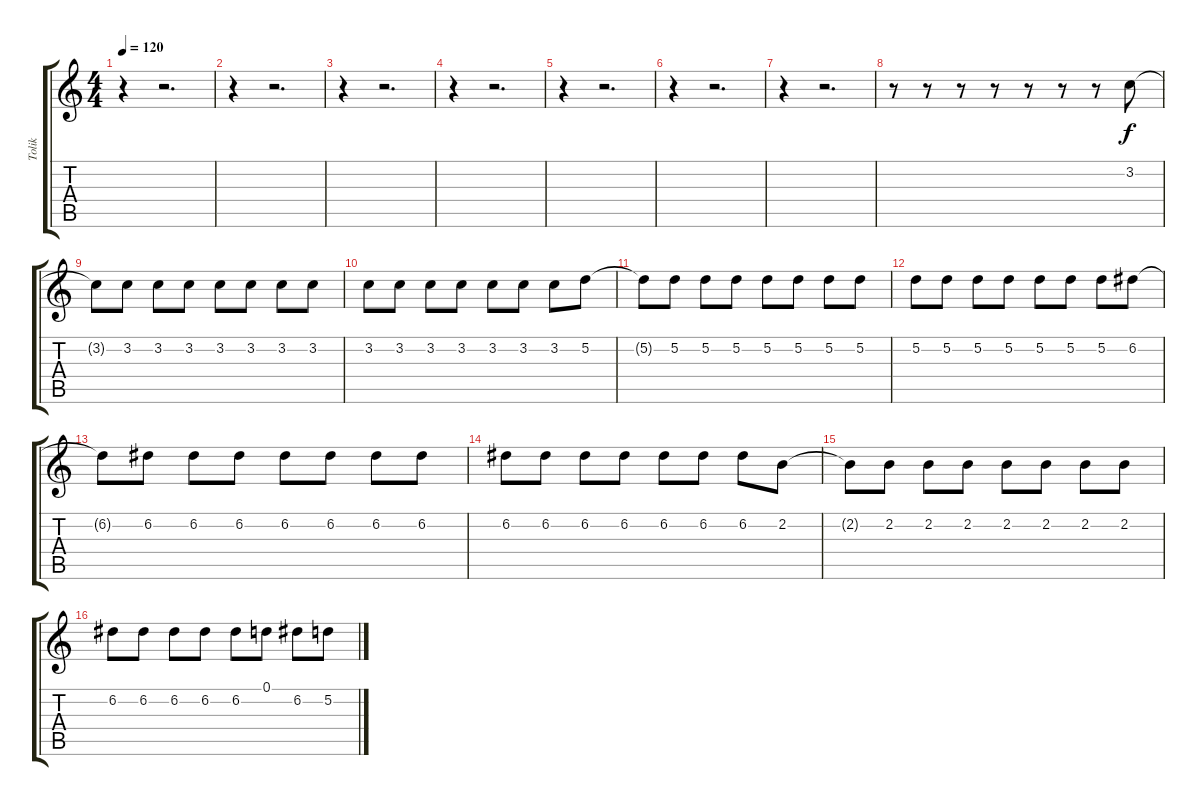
\track ("Tolik" "Tolik") {instrument distortionguitar}
\staff {score tabs}
\tuning (D4 A3 F3 C3 G2 C2) {hide}
\ts (4 4)
\tempo 120
\clef g2
\ks c
r.4{dy f} r.2{d} |
r.4 r.2{d} |
r.4 r.2{d} |
r.4 r.2{d} |
r.4 r.2{d} |
r.4 r.2{d} |
r.4 r.2{d} |
r.8 r.8 r.8 r.8 r.8 r.8 r.8 3.2.8 |
3.2{t}.8 3.2.8 3.2.8 3.2.8 3.2.8 3.2.8 3.2.8 3.2.8 |
3.2.8 3.2.8 3.2.8 3.2.8 3.2.8 3.2.8 3.2.8 5.2.8 |
5.2{t}.8 5.2.8 5.2.8 5.2.8 5.2.8 5.2.8 5.2.8 5.2.8 |
5.2.8 5.2.8 5.2.8 5.2.8 5.2.8 5.2.8 5.2.8 6.2.8 |
6.2{t}.8 6.2.8 6.2.8 6.2.8 6.2.8 6.2.8 6.2.8 6.2.8 |
6.2.8 6.2.8 6.2.8 6.2.8 6.2.8 6.2.8 6.2.8 2.2.8 |
2.2{t}.8 2.2.8 2.2.8 2.2.8 2.2.8 2.2.8 2.2.8 2.2.8 |
6.2.8 6.2.8 6.2.8 6.2.8 6.2.8 0.1.8 6.2.8 5.2.8
